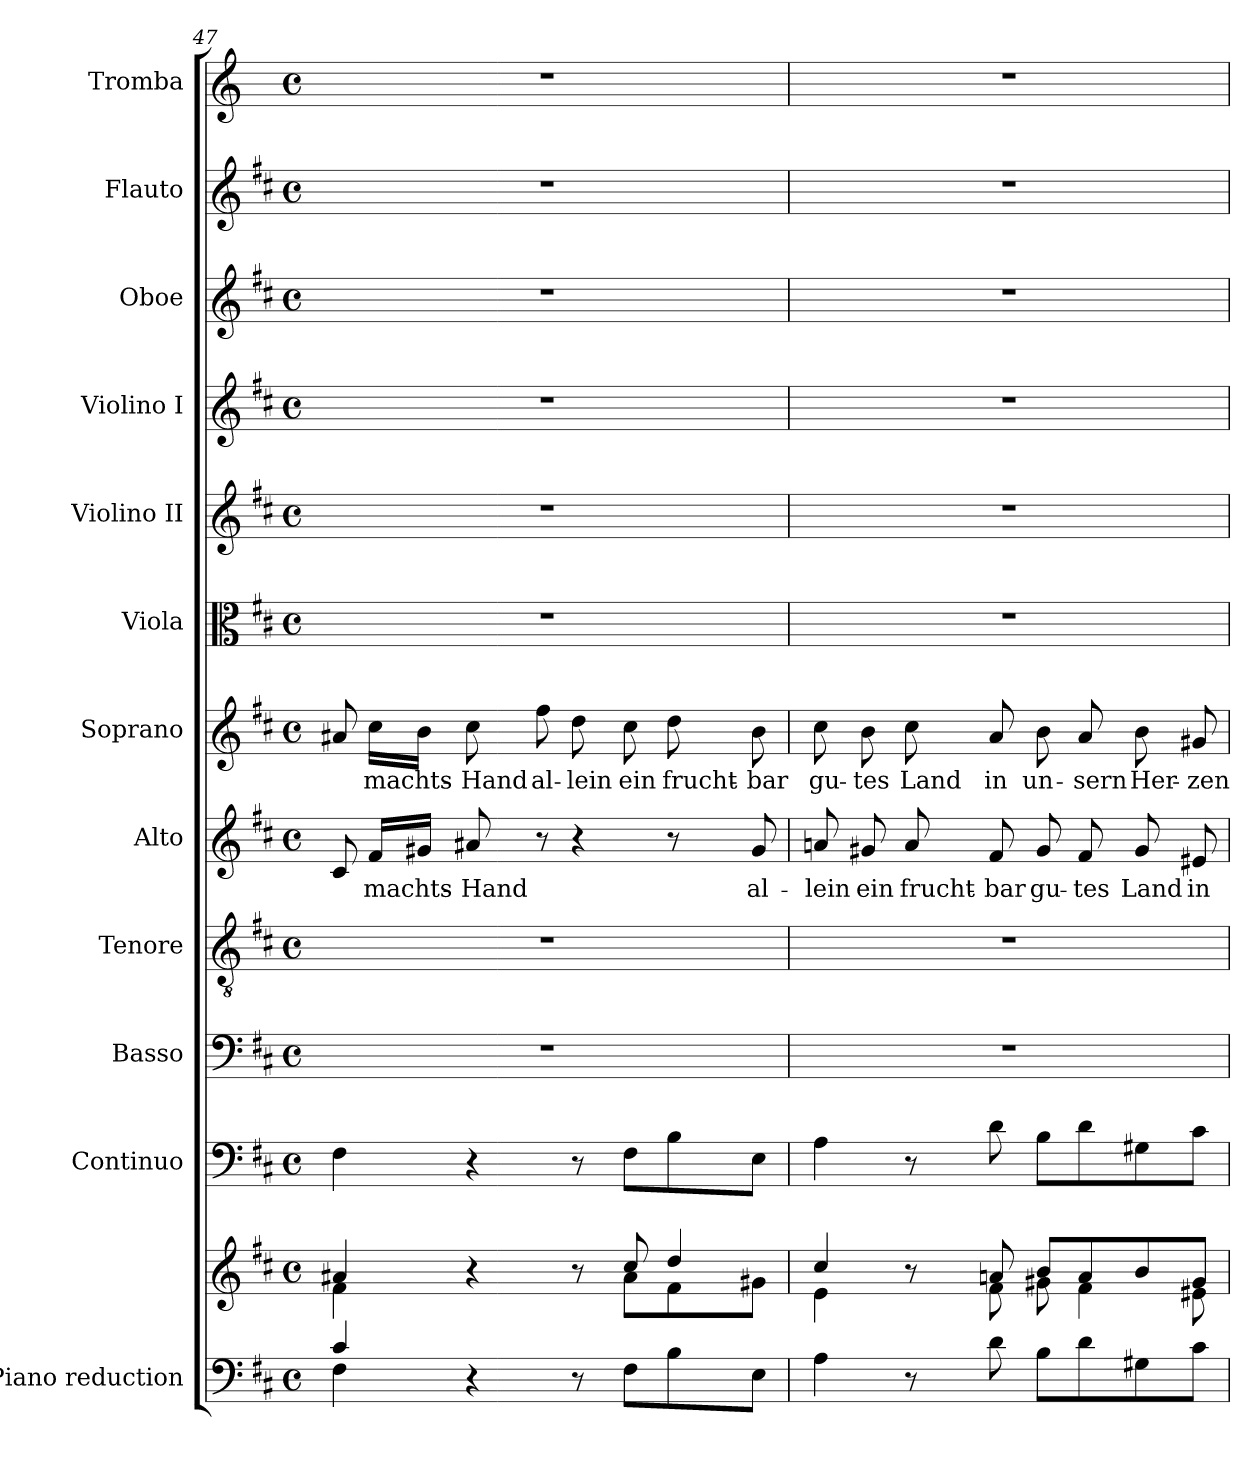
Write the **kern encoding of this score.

**kern	**kern	**kern	**kern	**kern	**kern	**text	**kern	**text	**kern	**kern	**kern	**kern	**kern	**kern
*part12	*part12	*part11	*part10	*part9	*part8	*part8	*part7	*part7	*part6	*part5	*part4	*part3	*part2	*part1
*staff13	*staff12	*staff11	*staff10	*staff9	*staff8	*staff8	*staff7	*staff7	*staff6	*staff5	*staff4	*staff3	*staff2	*staff1
*I"Piano reduction	*	*I"Continuo	*I"Basso	*I"Tenore	*I"Alto	*	*I"Soprano	*	*I"Viola	*I"Violino II	*I"Violino I	*I"Oboe	*I"Flauto	*I"Tromba
*I'Pno	*	*	*	*	*	*	*	*	*I'Vla	*I'Vln	*I'Vln	*I'Ob	*I'Fl	*
!!LO:PB:g=z
*clefF4	*clefG2	*clefF4	*clefF4	*clefGv2	*clefG2	*	*clefG2	*	*clefC3	*clefG2	*clefG2	*clefG2	*clefG2	*clefG2
*	*	*	*	*	*	*	*	*	*	*	*	*	*	*ITrd-1c-2
*k[f#c#]	*k[f#c#]	*k[f#c#]	*k[f#c#]	*k[f#c#]	*k[f#c#]	*	*k[f#c#]	*	*k[f#c#]	*k[f#c#]	*k[f#c#]	*k[f#c#]	*k[f#c#]	*k[f#c#]
*M4/4	*M4/4	*M4/4	*M4/4	*M4/4	*M4/4	*	*M4/4	*	*M4/4	*M4/4	*M4/4	*M4/4	*M4/4	*M4/4
*met(c)	*met(c)	*met(c)	*met(c)	*met(c)	*met(c)	*	*met(c)	*	*met(c)	*met(c)	*met(c)	*met(c)	*met(c)	*met(c)
=47	=47	=47	=47	=47	=47	=47	=47	=47	=47	=47	=47	=47	=47	=47
*^	*^	*	*	*	*	*	*	*	*	*	*	*	*	*
4c#/	4F#\	4a#X/	4f#\	4F#\	1r	1r	8c#/	.	8a#X/	.	1r	1r	1r	1r	1r	1r
!	!	!	!	!	!	!	!	!LO:LY:b	!	!LO:LY:b	!	!	!	!	!	!
.	.	.	.	.	.	.	16f#/LL	-machts-	16cc#\LL	-machts-	.	.	.	.	.	.
.	.	.	.	.	.	.	16g#X/JJ	.	16b\JJ	.	.	.	.	.	.	.
!	!	!	!	!	!	!	!	!LO:LY:b	!	!LO:LY:b	!	!	!	!	!	!
4r	4ryy	4r	4ryy	4r	.	.	8a#X/	-Hand	8cc#\	-Hand	.	.	.	.	.	.
!	!	!	!	!	!	!	!	!	!	!LO:LY:b	!	!	!	!	!	!
.	.	.	.	.	.	.	8r	.	8ff#\	al-	.	.	.	.	.	.
!	!	!	!	!	!	!	!	!	!	!LO:LY:b	!	!	!	!	!	!
8r	8ryy	8r	8ryy	8r	.	.	4r	.	8dd\	-lein	.	.	.	.	.	.
!	!	!	!	!	!	!	!	!	!	!LO:LY:b	!	!	!	!	!	!
8ryy	8F#\L	8cc#/	8a#\L	8F#\L	.	.	.	.	8cc#\	ein	.	.	.	.	.	.
!	!	!	!	!	!	!	!	!	!	!LO:LY:b	!	!	!	!	!	!
4ryy	8B\	4dd/	8f#\	8B\	.	.	8r	.	8dd\	frucht-	.	.	.	.	.	.
!	!	!	!	!	!	!	!	!LO:LY:b	!	!LO:LY:b	!	!	!	!	!	!
.	8E\J	.	8g#X\J	8E\J	.	.	8g#/	al-	8b\	-bar	.	.	.	.	.	.
=48	=48	=48	=48	=48	=48	=48	=48	=48	=48	=48	=48	=48	=48	=48	=48	=48
!	!	!	!	!	!	!	!	!LO:LY:b	!	!LO:LY:b	!	!	!	!	!	!
*v	*v	*	*	*	*	*	*	*	*	*	*	*	*	*	*	*
4A\	4cc#/	4e\	4A\	1r	1r	8an/	-lein	8cc#\	gu-	1r	1r	1r	1r	1r	1r
!	!	!	!	!	!	!	!LO:LY:b	!	!LO:LY:b	!	!	!	!	!	!
.	.	.	.	.	.	8g#X/	ein	8b\	-tes	.	.	.	.	.	.
!	!	!	!	!	!	!	!LO:LY:b	!	!LO:LY:b	!	!	!	!	!	!
8r	8r	8ryy	8r	.	.	8a/	frucht-	8cc#\	Land	.	.	.	.	.	.
!	!	!	!	!	!	!	!LO:LY:b	!	!LO:LY:b	!	!	!	!	!	!
8d\	8an/	8f#\	8d\	.	.	8f#/	-bar	8a/	in	.	.	.	.	.	.
!	!	!	!	!	!	!	!LO:LY:b	!	!LO:LY:b	!	!	!	!	!	!
8B\L	8b/L	8g#X\	8B\L	.	.	8g#/	gu-	8b\	un-	.	.	.	.	.	.
!	!	!	!	!	!	!	!LO:LY:b	!	!LO:LY:b	!	!	!	!	!	!
8d\	8a/	4f#\	8d\	.	.	8f#/	-tes	8a/	-sern	.	.	.	.	.	.
!	!	!	!	!	!	!	!LO:LY:b	!	!LO:LY:b	!	!	!	!	!	!
8G#X\	8b/	.	8G#X\	.	.	8g#/	Land	8b\	Her-	.	.	.	.	.	.
!	!	!	!	!	!	!	!LO:LY:b	!	!LO:LY:b	!	!	!	!	!	!
8c#\J	8g#/J	8e#X\	8c#\J	.	.	8e#X/	in	8g#X/	-zen	.	.	.	.	.	.
*	*v	*v	*	*	*	*	*	*	*	*	*	*	*	*	*
=	=	=	=	=	=	=	=	=	=	=	=	=	=	=
*-	*-	*-	*-	*-	*-	*-	*-	*-	*-	*-	*-	*-	*-	*-
